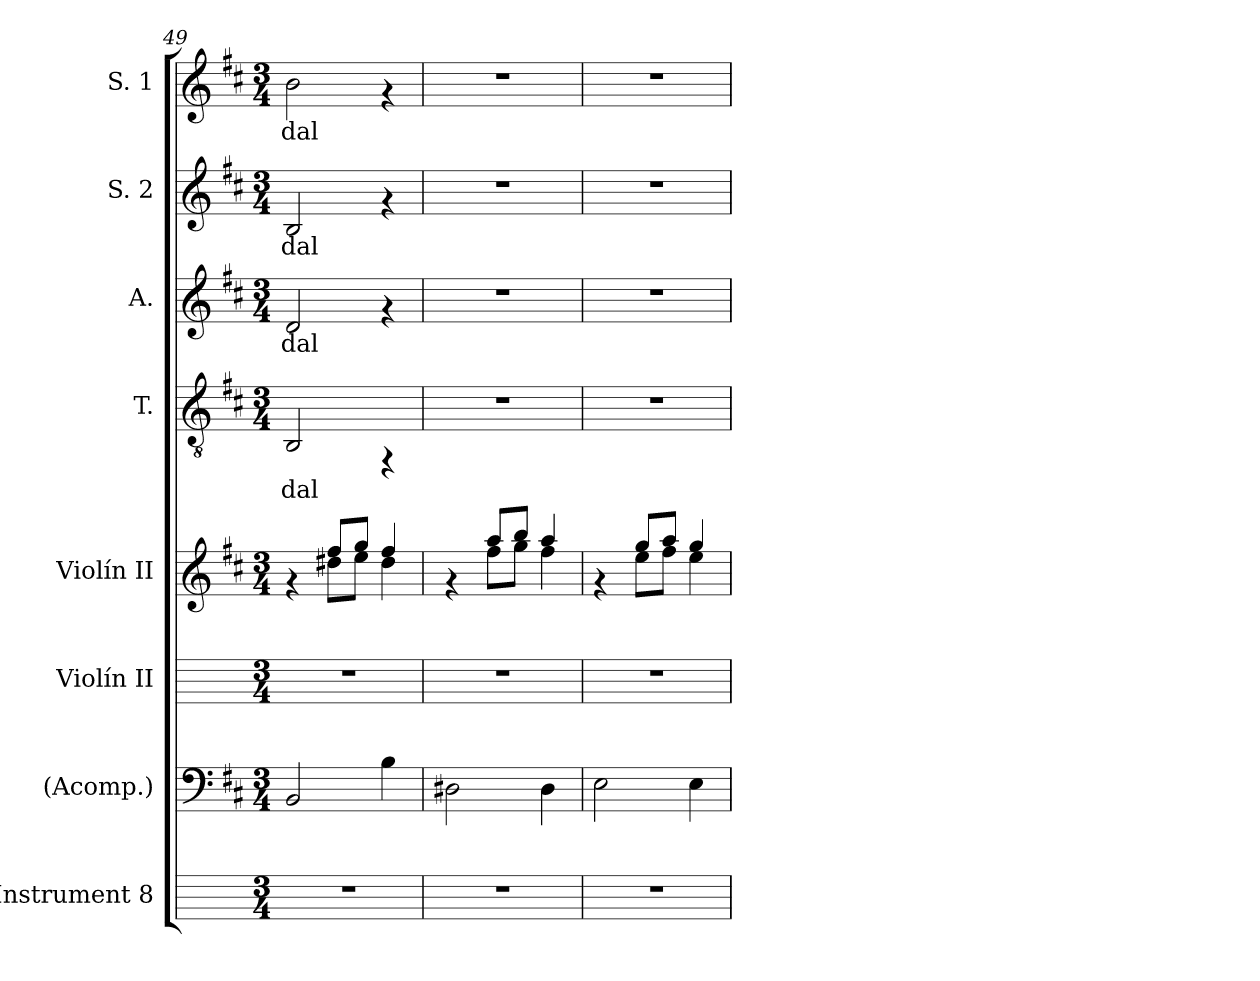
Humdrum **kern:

**kern	**kern	**kern	**kern	**kern	**text	**kern	**text	**kern	**text	**kern	**text
*part8	*part7	*part6	*part5	*part4	*part4	*part3	*part3	*part2	*part2	*part1	*part1
*staff8	*staff7	*staff6	*staff5	*staff4	*staff4	*staff3	*staff3	*staff2	*staff2	*staff1	*staff1
*I"Instrument 8	*I"(Acomp.)	*I"Violín II	*I"Violín II	*I"T.	*	*I"A.	*	*I"S. 2	*	*I"S. 1	*
*	*	*	*I'Violín I	*I'T.	*	*I'A.	*	*I'S. 2	*	*I'S. 1	*
*	*clefF4	*	*clefG2	*clefGv2	*	*clefG2	*	*clefG2	*	*clefG2	*
*k[]	*k[f#c#]	*k[]	*k[f#c#]	*k[f#c#]	*	*k[f#c#]	*	*k[f#c#]	*	*k[f#c#]	*
*C:	*D:	*C:	*D:	*D:	*	*D:	*	*D:	*	*D:	*
*M3/4	*M3/4	*M3/4	*M3/4	*M3/4	*	*M3/4	*	*M3/4	*	*M3/4	*
=49	=49	=49	=49	=49	=49	=49	=49	=49	=49	=49	=49
*	*	*	*^	*	*	*	*	*	*	*	*
!	!	!	!	!	!	!LO:LY:b:cj	!	!LO:LY:b	!	!LO:LY:b:cj	!	!LO:LY:b:cj
2.r	2BB/	2.r	4rf	4ryy	2BB/	-dal	2d/	-dal	2B/	-dal	2b\	-dal
.	.	.	8ff#/L	8dd#X\L	.	.	.	.	.	.	.	.
.	.	.	8gg/J	8ee\J	.	.	.	.	.	.	.	.
.	4B\	.	4ff#/	4dd#\	4rFF	.	4rf	.	4rf	.	4rf	.
=50	=50	=50	=50	=50	=50	=50	=50	=50	=50	=50	=50	=50
2.r	2D#X\	2.r	4rf	4ryy	2.r	.	2.r	.	2.r	.	2.r	.
.	.	.	8aa/L	8ff#\L	.	.	.	.	.	.	.	.
.	.	.	8bb/J	8gg\J	.	.	.	.	.	.	.	.
.	4D#\	.	4aa/	4ff#\	.	.	.	.	.	.	.	.
=51	=51	=51	=51	=51	=51	=51	=51	=51	=51	=51	=51	=51
2.r	2E\	2.r	4rf	4ryy	2.r	.	2.r	.	2.r	.	2.r	.
.	.	.	8gg/L	8ee\L	.	.	.	.	.	.	.	.
.	.	.	8aa/J	8ff#\J	.	.	.	.	.	.	.	.
.	4E\	.	4gg/	4ee\	.	.	.	.	.	.	.	.
*	*	*	*v	*v	*	*	*	*	*	*	*	*
=	=	=	=	=	=	=	=	=	=	=	=
*-	*-	*-	*-	*-	*-	*-	*-	*-	*-	*-	*-
